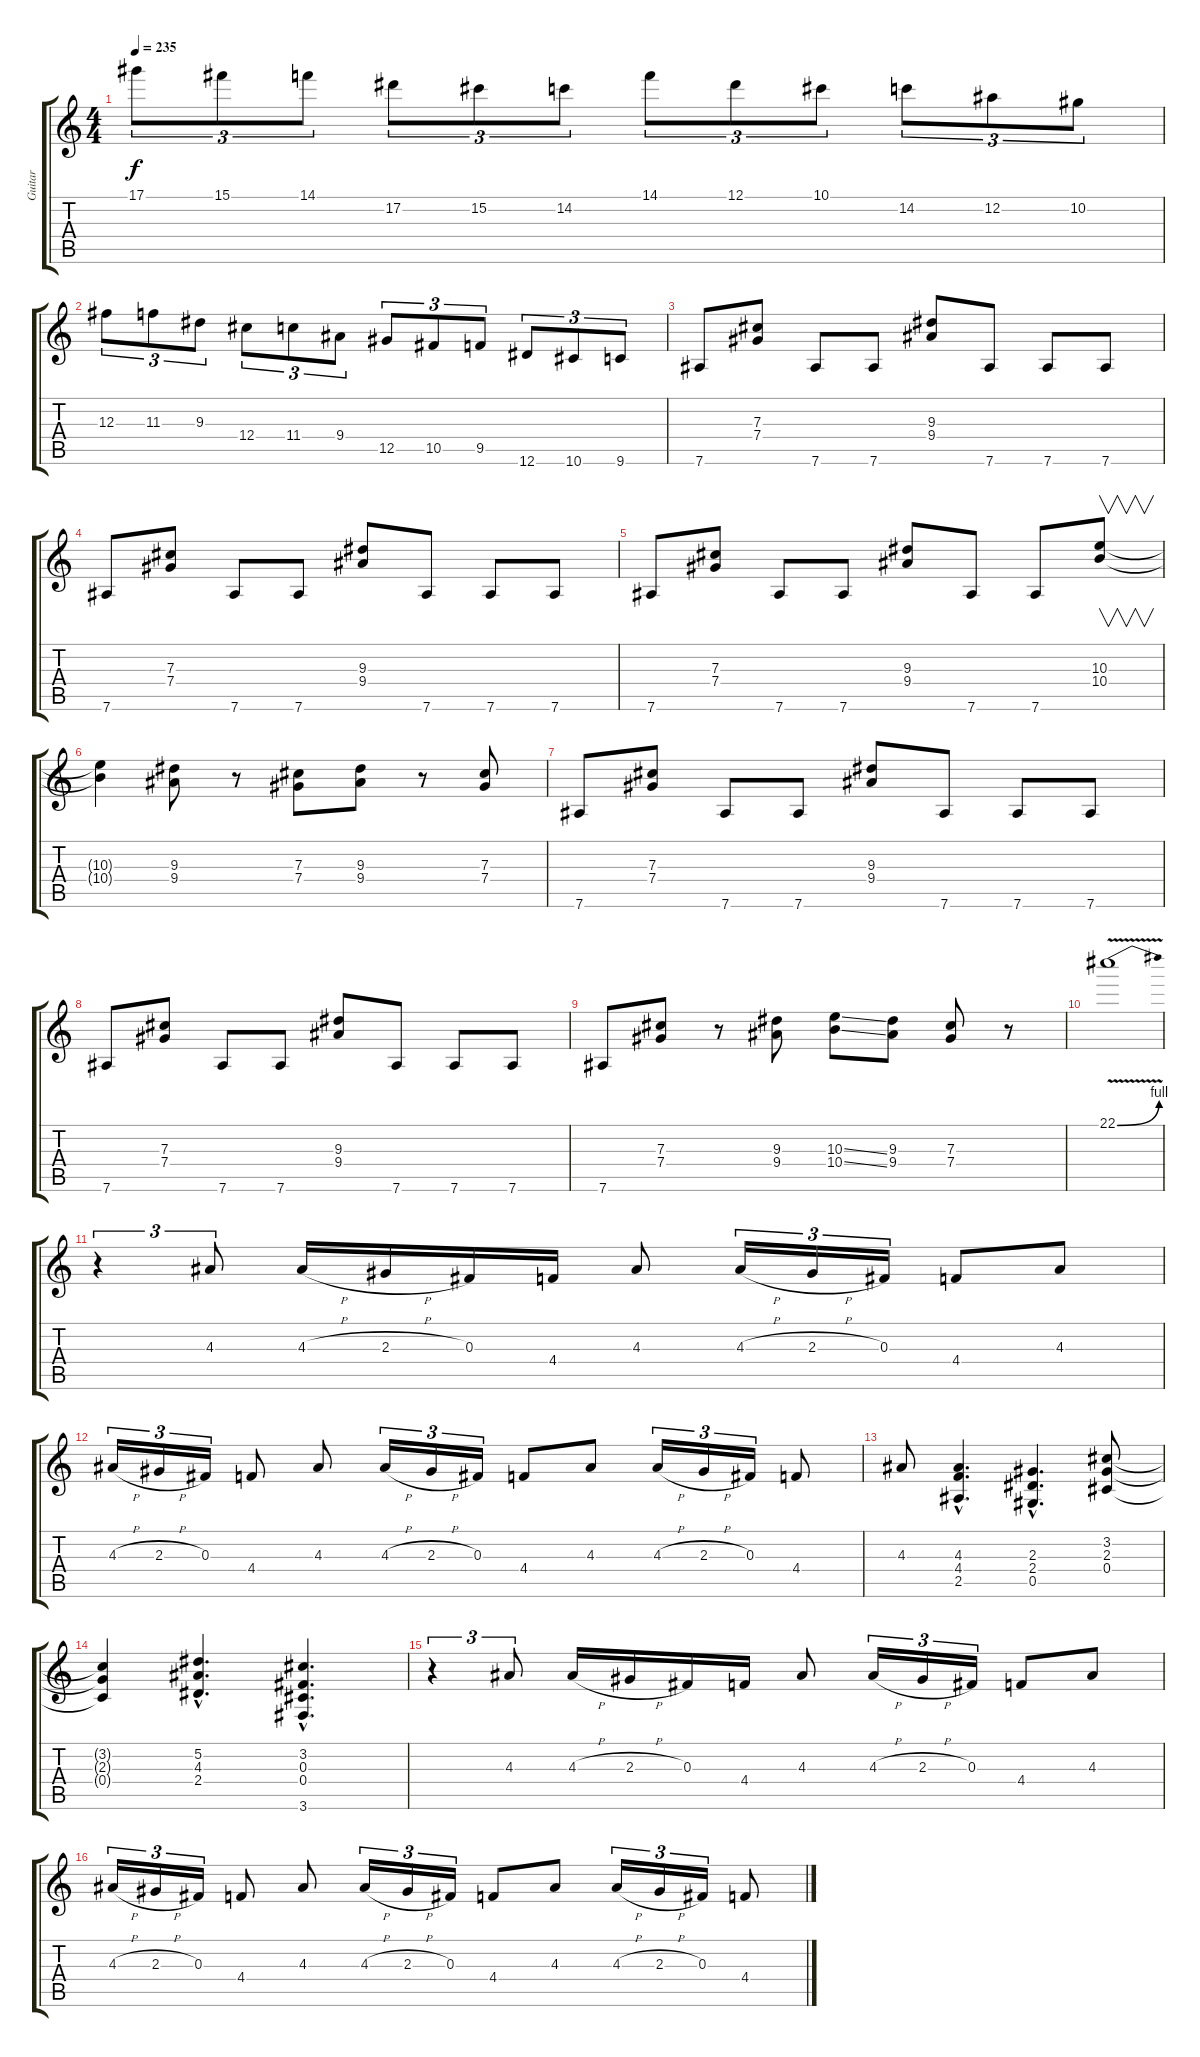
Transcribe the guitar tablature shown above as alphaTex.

\track ("Guitar" "Guitar") {instrument overdrivenguitar}
\staff {score tabs}
\tuning (Eb4 Bb3 Gb3 Db3 Ab2 Eb2) {hide}
\ts (4 4)
\tempo 235
\clef g2
\ks c
17.1.8{tu (3 2) dy f} 15.1.8{tu (3 2)} 14.1.8{tu (3 2)} 17.2.8{tu (3 2)} 15.2.8{tu (3 2)} 14.2.8{tu (3 2)} 14.1.8{tu (3 2)} 12.1.8{tu (3 2)} 10.1.8{tu (3 2)} 14.2.8{tu (3 2)} 12.2.8{tu (3 2)} 10.2.8{tu (3 2)} |
12.3.8{tu (3 2)} 11.3.8{tu (3 2)} 9.3.8{tu (3 2)} 12.4.8{tu (3 2)} 11.4.8{tu (3 2)} 9.4.8{tu (3 2)} 12.5.8{tu (3 2)} 10.5.8{tu (3 2)} 9.5.8{tu (3 2)} 12.6.8{tu (3 2)} 10.6.8{tu (3 2)} 9.6.8{tu (3 2)} |
7.6.8 (7.3 7.4).8 7.6.8 7.6.8 (9.3 9.4).8 7.6.8 7.6.8 7.6.8 |
7.6.8 (7.3 7.4).8 7.6.8 7.6.8 (9.3 9.4).8 7.6.8 7.6.8 7.6.8 |
7.6.8 (7.3 7.4).8 7.6.8 7.6.8 (9.3 9.4).8 7.6.8 7.6.8 (10.3 10.4).8{v} |
(10.3{t} 10.4{t}).4 (9.3 9.4).8 r.8 (7.3 7.4).8 (9.3 9.4).8 r.8 (7.3 7.4).8 |
7.6.8 (7.3 7.4).8 7.6.8 7.6.8 (9.3 9.4).8 7.6.8 7.6.8 7.6.8 |
7.6.8 (7.3 7.4).8 7.6.8 7.6.8 (9.3 9.4).8 7.6.8 7.6.8 7.6.8 |
7.6.8 (7.3 7.4).8 r.8 (9.3 9.4).8 (10.3{ss} 10.4{ss}).8 (9.3 9.4).8 (7.3 7.4).8 r.8 |
22.1{be (bend 0 0 60 4) v}.1 |
r.4{tu (3 2)} 4.3.8{tu (3 2)} 4.3{h}.16 2.3{h}.16 0.3.16 4.4.16 4.3.8 4.3{h}.16{tu (3 2)} 2.3{h}.16{tu (3 2)} 0.3.16{tu (3 2)} 4.4.8 4.3.8 |
4.3{h}.16{tu (3 2)} 2.3{h}.16{tu (3 2)} 0.3.16{tu (3 2)} 4.4.8 4.3.8 4.3{h}.16{tu (3 2)} 2.3{h}.16{tu (3 2)} 0.3.16{tu (3 2)} 4.4.8 4.3.8 4.3{h}.16{tu (3 2)} 2.3{h}.16{tu (3 2)} 0.3.16{tu (3 2)} 4.4.8 |
4.3.8 (4.3{hac} 4.4{hac} 2.5{hac}).4{d} (2.3{hac} 2.4{hac} 0.5{hac}).4{d volume 14} (3.2 2.3 0.4).8 |
(3.2{t} 2.3{t} 0.4{t}).4 (5.2{hac} 4.3{hac} 2.4{hac}).4{d} (3.2{hac} 0.3{hac} 0.4{hac} 3.6{hac}).4{d} |
r.4{tu (3 2)} 4.3.8{tu (3 2)} 4.3{h}.16 2.3{h}.16 0.3.16 4.4.16 4.3.8 4.3{h}.16{tu (3 2)} 2.3{h}.16{tu (3 2)} 0.3.16{tu (3 2)} 4.4.8 4.3.8 |
4.3{h}.16{tu (3 2)} 2.3{h}.16{tu (3 2)} 0.3.16{tu (3 2)} 4.4.8 4.3.8 4.3{h}.16{tu (3 2)} 2.3{h}.16{tu (3 2)} 0.3.16{tu (3 2)} 4.4.8 4.3.8 4.3{h}.16{tu (3 2)} 2.3{h}.16{tu (3 2)} 0.3.16{tu (3 2)} 4.4.8
